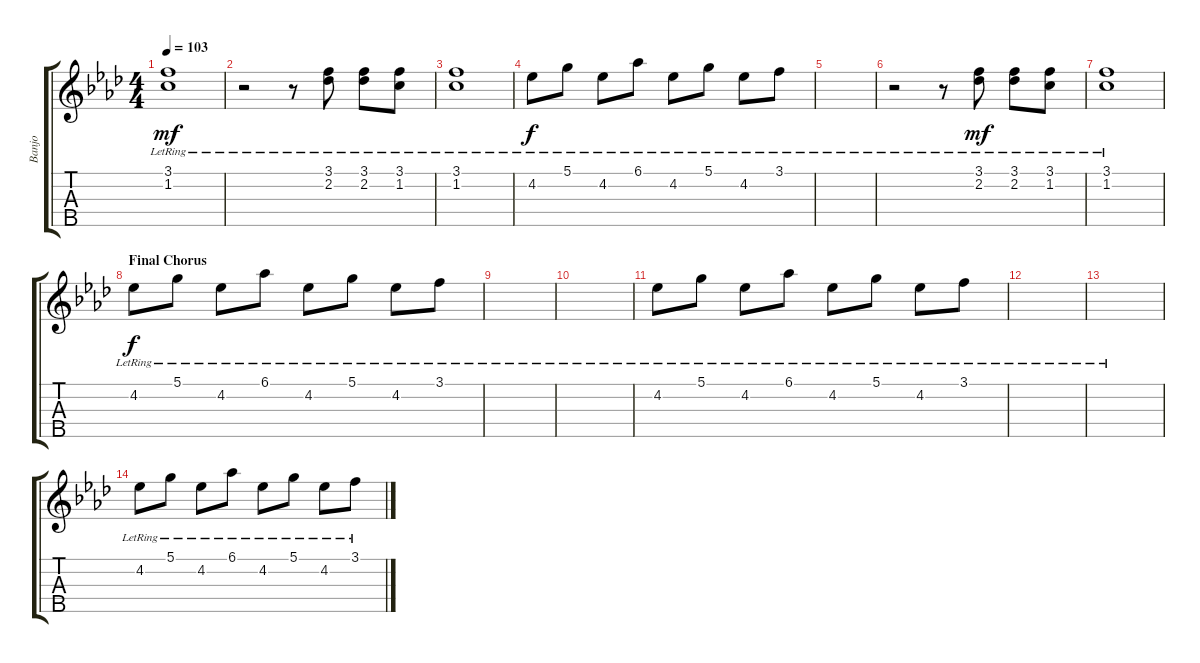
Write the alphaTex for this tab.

\track ("Banjo" "Banjo") {instrument banjo}
\staff {score tabs}
\tuning (D4 B3 G3 D3 G4) {hide}
\displaytranspose 12
\ts (4 4)
\tempo 103
\clef g2
\ks ab
(3.1{lr} 1.2{lr}).1{dy mf} |
r.2 r.8 (3.1{lr} 2.2{lr}).8 (3.1{lr} 2.2{lr}).8 (3.1{lr} 1.2{lr}).8 |
(3.1{lr} 1.2{lr}).1 |
4.2{lr}.8{dy f} 5.1{lr}.8 4.2{lr}.8 6.1{lr}.8 4.2{lr}.8 5.1{lr}.8 4.2{lr}.8 3.1{lr}.8 |
|
r.2 r.8 (3.1{lr} 2.2{lr}).8{dy mf} (3.1{lr} 2.2{lr}).8 (3.1{lr} 1.2{lr}).8 |
(3.1{lr} 1.2{lr}).1 |
\section ("" "Final Chorus")
4.2{lr}.8{dy f} 5.1{lr}.8 4.2{lr}.8 6.1{lr}.8 4.2{lr}.8 5.1{lr}.8 4.2{lr}.8 3.1{lr}.8 |
|
|
4.2{lr}.8 5.1{lr}.8 4.2{lr}.8 6.1{lr}.8 4.2{lr}.8 5.1{lr}.8 4.2{lr}.8 3.1{lr}.8 |
|
|
4.2{lr}.8 5.1{lr}.8 4.2{lr}.8 6.1{lr}.8 4.2{lr}.8 5.1{lr}.8 4.2{lr}.8 3.1{lr}.8
